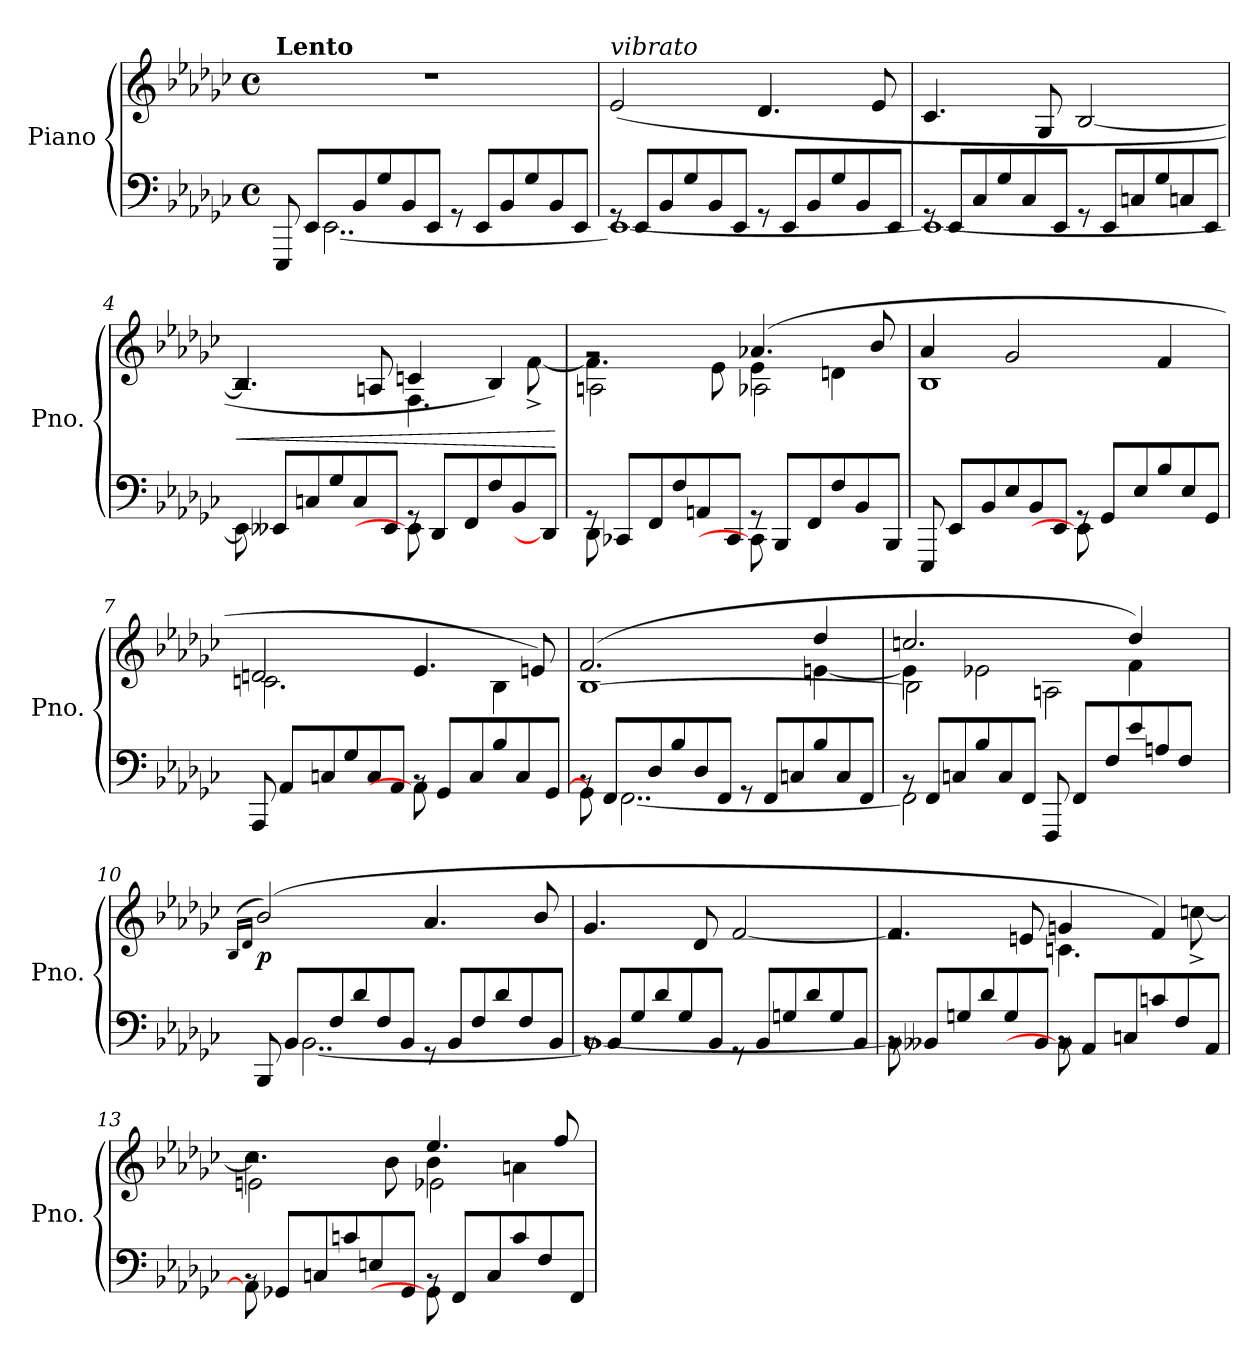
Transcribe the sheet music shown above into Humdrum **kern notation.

**kern	**kern	**dynam
*part1	*part1	*part1
*staff2	*staff1	*staff1/2
*I"Piano	*	*
*I'Pno.	*	*
*clefF4	*clefG2	*
*k[b-e-a-d-g-c-]	*k[b-e-a-d-g-c-]	*
*M4/4	*M4/4	*
*met(c)	*met(c)	*
*MM40	*MM36	*
*Xtuplet	*	*
=1	=1	=1
*^	*	*
!	!	!LO:TX:a:B:t=Lento	!
12EEE-/	8ryy	1r	.
12EE-/L	.	.	.
.	[2..EE-\	.	.
12BB-/	.	.	.
12G-/	.	.	.
12BB-/	.	.	.
12EE-/J	.	.	.
12rGG	.	.	.
12EE-/L	.	.	.
12BB-/	.	.	.
12G-/	.	.	.
12BB-/	.	.	.
12EE-/J	.	.	.
=2	=2	=2	=2
!	!	!LO:TX:a:i:t=vibrato	!
12rGG	1EE-_	(2e-/	.
12EE-/L	.	.	.
12BB-/	.	.	.
12G-/	.	.	.
12BB-/	.	.	.
12EE-/J	.	.	.
12rGG	.	4.d-/	.
12EE-/L	.	.	.
12BB-/	.	.	.
12G-/	.	.	.
12BB-/	.	.	.
.	.	8e-/	.
12EE-/J	.	.	.
=3	=3	=3	=3
12rGG	1EE-_	4.c-/	.
12EE-/L	.	.	.
12C-/	.	.	.
12G-/	.	.	.
12C-/	.	.	.
.	.	8G-/	.
12EE-/J	.	.	.
12rGG	.	[2B-/	.
12EE-/L	.	.	.
12Cn/	.	.	.
12G-/	.	.	.
12Cn/	.	.	.
12EE-/J	.	.	.
!!LO:LB:g=z
=4	=4	=4	=4
!	!	!	!LO:HP:b
*	*	*^	*
12rGGyy	12EE-\]	4.B-/]	2rA	<
12EE--X/L	[6.EE--\yy	.	.	.
12Cn/	.	.	.	.
12G-/	.	.	.	.
12C/	6rBByy	.	.	.
.	.	8An/	.	.
12EE--/J	.	.	.	.
12rGG	12EE--\]	4cn/	4.F\	.
12DD-/L	[6.DD-\yy	.	.	.
12FF/	.	.	.	.
12F/	.	4B-/)	.	.
12BB-/	6rBByy	.	.	.
.	.	.	[8f^\	.
12DD-/J]	.	.	.	.
*v	*v	*	*	*
*	*v	*v	*
.	.	[
=5	=5	=5
*^	*^	*
*	*	*	*^	*
12rGG	12DD-\	2rg	4.f\]	2An\	.
12CC-X/L	[6.CC-\yy	.	.	.	.
12FF/	.	.	.	.	.
12F/	.	.	.	.	.
12AAn/	6rGGyy	.	.	.	.
.	.	.	8e-\	.	.
12CC-/J	.	.	.	.	.
12rGG	12CC-\]	(4.a-X/	4e-\	2A-X\	.
12BBB-/L	6.BBB-\yy	.	.	.	.
12FF/	.	.	.	.	.
*	*	*MM38	*	*	*
12F/	.	.	4dn\	.	.
12BB-/	6rGGyy	.	.	.	.
*	*	*MM36	*	*	*
.	.	8b-/	.	.	.
12BBB-/J	.	.	.	.	.
*	*	*	*v	*v	*
=6	=6	=6	=6	=6
12EEE-/	12ryy	4a-/	1B-	.
12EE-/L	[6.EE-\yy	.	.	.
12BB-/	.	.	.	.
12E-/	.	2g-/	.	.
12BB-/	6rBByy	.	.	.
12EE-/J	.	.	.	.
12rGG	12EE-\]	.	.	.
12GG-/L	6.GG-\yy	.	.	.
12E-/	.	.	.	.
12B-/	.	4f/	.	.
12E-/	6rBByy	.	.	.
12GG-/J	.	.	.	.
!!LO:LB:g=z	!!
=7	=7	=7	=7	=7
12AAA-/	12ryy	2dn/	2.cn\	.
12AA-/L	[6.AA-\yy	.	.	.
12Cn/	.	.	.	.
12G-/	.	.	.	.
12C/	6ryy	.	.	.
12AA-/J	.	.	.	.
12rBB	12AA-\]	4.e-/	.	.
12GG-/L	[6.GG-\yy	.	.	.
12C/	.	.	.	.
12B-/	.	.	4B-\	.
12C/	6ryy	.	.	.
.	.	8en/)	.	.
12GG-/J	.	.	.	.
=8	=8	=8	=8	=8
*	*	*	*^	*
12rBB	8GG-\]	(2.f/	2.f\yy	[1B-	.
12FF/L	.	.	.	.	.
.	[2..FF\	.	.	.	.
12D-/	.	.	.	.	.
12B-/	.	.	.	.	.
12D-/	.	.	.	.	.
12FF/J	.	.	.	.	.
12rGG	.	.	.	.	.
12FF/L	.	.	.	.	.
12Cn/	.	.	.	.	.
12B-/	.	4dd-/	[4en\	.	.
12C/	.	.	.	.	.
12FF/J	.	.	.	.	.
=9	=9	=9	=9	=9	=9
*	*	*	*	*^	*
12rBB	2FF\]	2.ccn/	4e\]	2.ryy	2B-\]	.
12FF/L	.	.	.	.	.	.
12Cn/	.	.	.	.	.	.
12B-/	.	.	2e-X\	.	.	.
12C/	.	.	.	.	.	.
12FF/J	.	.	.	.	.	.
*	*	*MM38	*	*	*	*
12FFF/	12ryy	.	.	.	2An\	.
12FF/L	6.FF\yy	.	.	.	.	.
12F/	.	.	.	.	.	.
*	*	*	*	*Xtuplet	*	*
*	*	*MM36	*	*	*	*
12e-/	.	4dd-/)	4f\	12ryy	.	.
12An/	12.ryy	.	.	12ryy	.	.
*	*	*MM34	*	*	*	*
12F/J	.	.	.	24ryy	.	.
.	24ryy	.	.	48B-LLLyy	.	.
.	.	.	.	48d-JJJyy	.	.
*	*	*v	*v	*v	*v	*
!!LO:LB:g=z
=10	=10	=10	=10
*	*	*MM38	*
.	.	(16qB-/LL	.
.	.	16qd-/JJ	.
*	*	*^	*
!	!	!	!	!LO:DY:b
12ryy	8BBB-/	(2b-/)	2b-yy	p
12BB-/L	.	.	.	.
.	[2..BB-\	.	.	.
12F/	.	.	.	.
12d-/	.	.	.	.
12F/	.	.	.	.
12BB-/J	.	.	.	.
12rGG	.	4.a-/	2reyy	.
12BB-/L	.	.	.	.
12F/	.	.	.	.
12d-/	.	.	.	.
12F/	.	.	.	.
.	.	8b-/	.	.
12BB-/J	.	.	.	.
*	*	*v	*v	*
=11	=11	=11	=11
12rBB	1BB-_	4.g-/	.
12BB-/L	.	.	.
12G-/	.	.	.
12d-/	.	.	.
12G-/	.	.	.
.	.	8d-/	.
12BB-/J	.	.	.
12rGG	.	[2f/	.
12BB-/L	.	.	.
12Gn/	.	.	.
12d-/	.	.	.
12G/	.	.	.
12BB-/J	.	.	.
=12	=12	=12	=12
*	*	*^	*
12rBB	12BB-\]	4.f/]	2re	.
12BB--X/L	[6.BB--\yy	.	.	.
12Gn/	.	.	.	.
12d-/	.	.	.	.
12G/	6ryy	.	.	.
.	.	8en/	.	.
12BB--/J	.	.	.	.
12rBB	12BB--\]	4gn/	4.cn\	.
12AA-/L	[6.AA-\yy	.	.	.
12Cn/	.	.	.	.
12cn/	.	4f/)	.	.
12F/	6ryy	.	.	.
.	.	.	[8ccn^\	.
12AA-/J	.	.	.	.
!!LO:PB:g=z
=13	=13	=13	=13	=13
*	*	*	*^	*
12rBB	12AA-\]	2r	4.cc\]	2en\	.
12GG-X/L	[6.GG-\yy	.	.	.	.
12Cn/	.	.	.	.	.
12cn/	.	.	.	.	.
12En/	6ryy	.	.	.	.
.	.	.	8b-\	.	.
12GG-/J	.	.	.	.	.
12rBB	12GG-\]	4.ee-/	4b-\	2e-X\	.
12FF/L	6.FF\yy	.	.	.	.
12C/	.	.	.	.	.
*	*	*MM38	*	*	*
12c/	.	.	4an\	.	.
12F/	6ryy	.	.	.	.
.	.	8ff/	.	.	.
12FF/J	.	.	.	.	.
*v	*v	*	*	*	*
*	*v	*v	*v	*
=	=	=
*-	*-	*-
